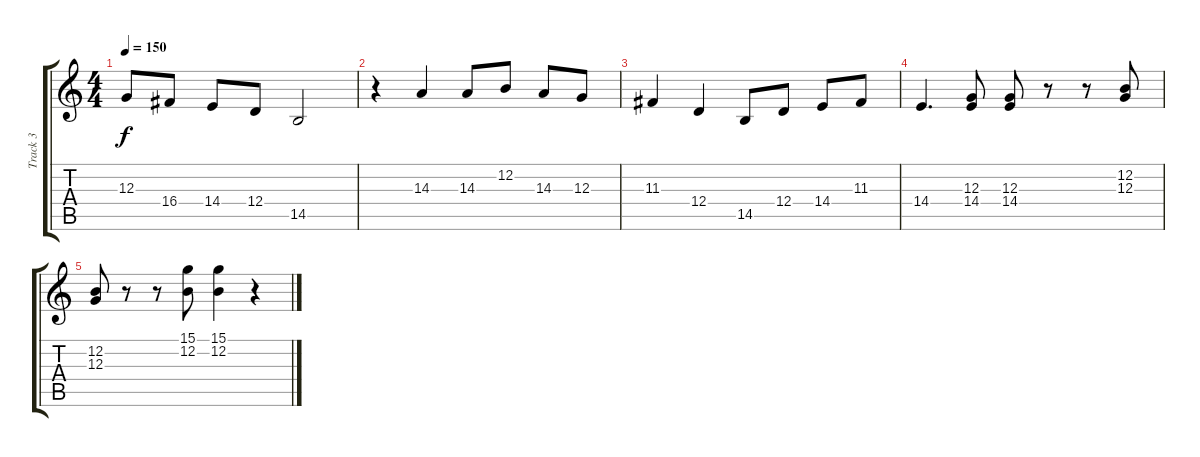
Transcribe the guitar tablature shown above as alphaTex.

\track ("Track 3" "Track 3") {instrument electricgrandpiano}
\staff {score tabs}
\tuning (E4 B3 G3 D3 A2 E2) {hide}
\ts (4 4)
\tempo 150
\clef g2
\ks c
12.3.8{dy f} 16.4.8 14.4.8 12.4.8 14.5.2 |
r.4 14.3.4 14.3.8 12.2.8 14.3.8 12.3.8 |
11.3.4 12.4.4 14.5.8 12.4.8 14.4.8 11.3.8 |
14.4.4{d} (12.3 14.4).8 (12.3 14.4).8 r.8 r.8 (12.2 12.3).8 |
(12.2 12.3).8 r.8 r.8 (15.1 12.2).8 (15.1 12.2).4 r.4
